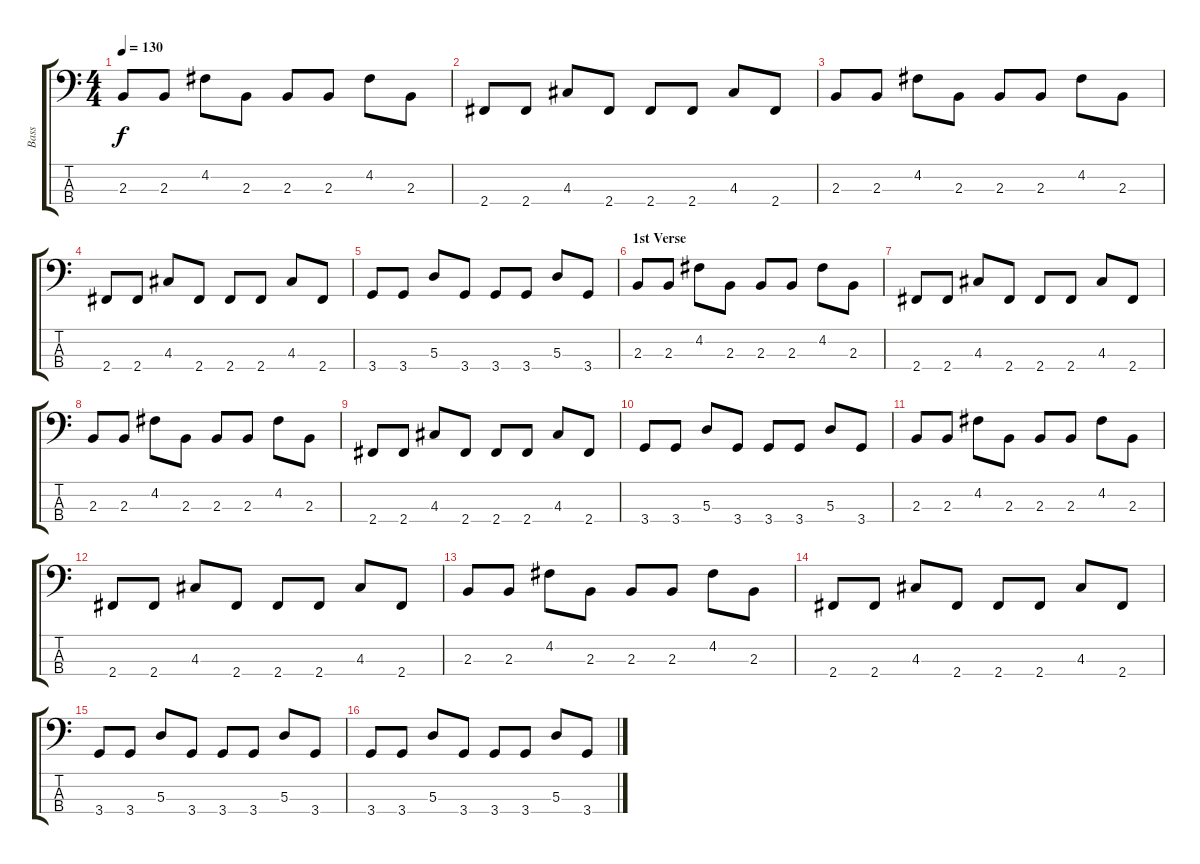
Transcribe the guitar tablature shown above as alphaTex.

\track ("Bass" "Bass") {instrument electricbassfinger}
\staff {score tabs}
\tuning (G2 D2 A1 E1) {hide}
\ts (4 4)
\tempo 130
\clef f4
\ks c
2.3.8{dy f} 2.3.8 4.2.8 2.3.8 2.3.8 2.3.8 4.2.8 2.3.8 |
2.4.8 2.4.8 4.3.8 2.4.8 2.4.8 2.4.8 4.3.8 2.4.8 |
2.3.8 2.3.8 4.2.8 2.3.8 2.3.8 2.3.8 4.2.8 2.3.8 |
2.4.8 2.4.8 4.3.8 2.4.8 2.4.8 2.4.8 4.3.8 2.4.8 |
3.4.8 3.4.8 5.3.8 3.4.8 3.4.8 3.4.8 5.3.8 3.4.8 |
\section ("" "1st Verse")
2.3.8 2.3.8 4.2.8 2.3.8 2.3.8 2.3.8 4.2.8 2.3.8 |
2.4.8 2.4.8 4.3.8 2.4.8 2.4.8 2.4.8 4.3.8 2.4.8 |
2.3.8 2.3.8 4.2.8 2.3.8 2.3.8 2.3.8 4.2.8 2.3.8 |
2.4.8 2.4.8 4.3.8 2.4.8 2.4.8 2.4.8 4.3.8 2.4.8 |
3.4.8 3.4.8 5.3.8 3.4.8 3.4.8 3.4.8 5.3.8 3.4.8 |
2.3.8 2.3.8 4.2.8 2.3.8 2.3.8 2.3.8 4.2.8 2.3.8 |
2.4.8 2.4.8 4.3.8 2.4.8 2.4.8 2.4.8 4.3.8 2.4.8 |
2.3.8 2.3.8 4.2.8 2.3.8 2.3.8 2.3.8 4.2.8 2.3.8 |
2.4.8 2.4.8 4.3.8 2.4.8 2.4.8 2.4.8 4.3.8 2.4.8 |
3.4.8 3.4.8 5.3.8 3.4.8 3.4.8 3.4.8 5.3.8 3.4.8 |
3.4.8 3.4.8 5.3.8 3.4.8 3.4.8 3.4.8 5.3.8 3.4.8
